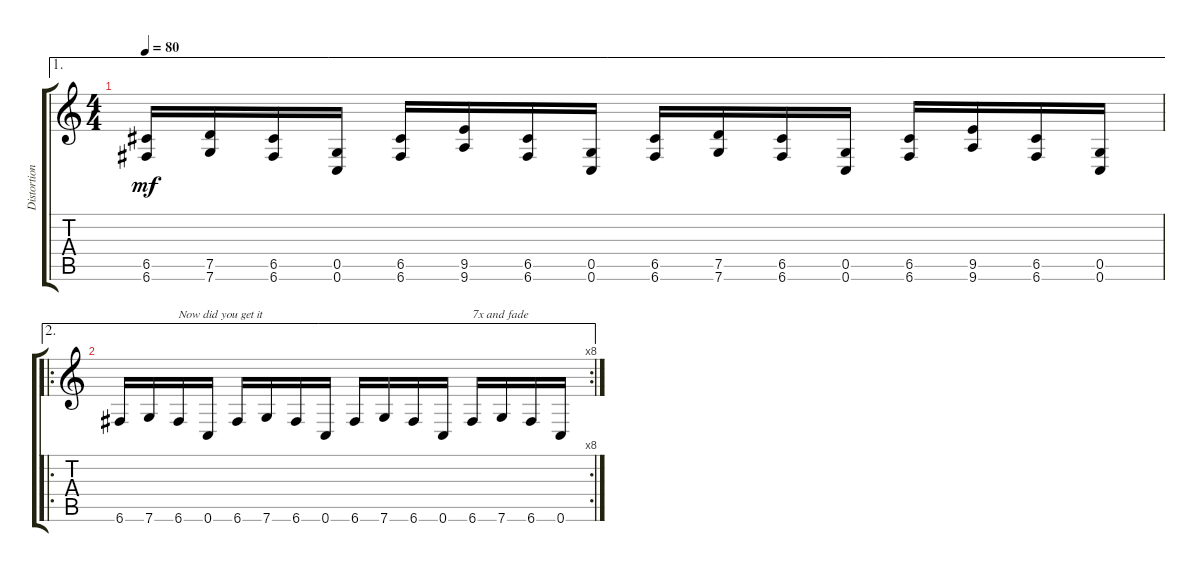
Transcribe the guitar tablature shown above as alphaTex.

\track ("Distortion Guitar" "Distortion") {instrument distortionguitar}
\staff {score tabs}
\tuning (D4 A3 F3 C3 G2 C2) {hide}
\ae 1
\ts (4 4)
\tempo 80
\clef g2
\ks c
(6.5 6.6).16{dy mf} (7.5 7.6).16 (6.5 6.6).16 (0.5 0.6).16 (6.5 6.6).16 (9.5 9.6).16 (6.5 6.6).16 (0.5 0.6).16 (6.5 6.6).16 (7.5 7.6).16 (6.5 6.6).16 (0.5 0.6).16 (6.5 6.6).16 (9.5 9.6).16 (6.5 6.6).16 (0.5 0.6).16 |
\ae 2
\ro
\rc 8
6.6.16 7.6.16 6.6.16{txt "Now did you get it"} 0.6.16 6.6.16 7.6.16 6.6.16 0.6.16 6.6.16 7.6.16 6.6.16 0.6.16 6.6.16{txt "7x and fade"} 7.6.16 6.6.16 0.6.16
